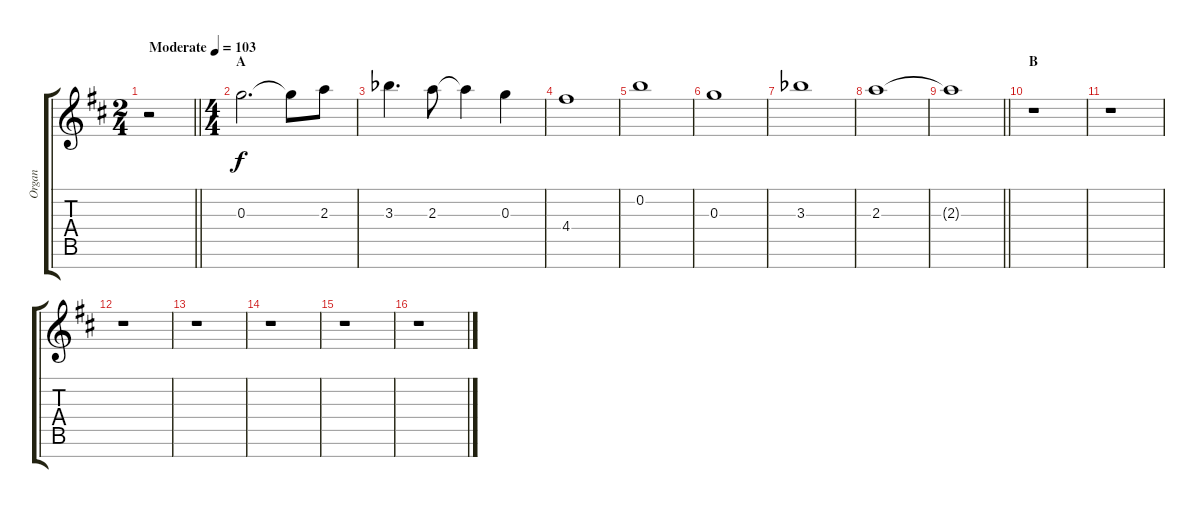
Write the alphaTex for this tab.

\track ("Organ" "Organ") {instrument rockorgan}
\staff {score tabs}
\tuning (E6 B5 G5 D5 A4 E4 B3) {hide}
\ts (2 4)
\tempo (103 "Moderate")
\clef g2
\barLineRight lightlight
\ks d
r.2{dy f instrument rockorgan} |
\ts (4 4)
\section ("" "A")
0.3.2{d} 0.3{t}.8 2.3.8 |
3.3{acc b}.4{d} 2.3.8 2.3{t}.4 0.3.4 |
4.4.1 |
0.2.1 |
0.3.1 |
3.3{acc b}.1 |
2.3.1 |
\barLineRight lightlight
2.3{t}.1 |
\section ("" "B")
r.1 |
r.1 |
r.1 |
r.1 |
r.1 |
r.1 |
r.1
